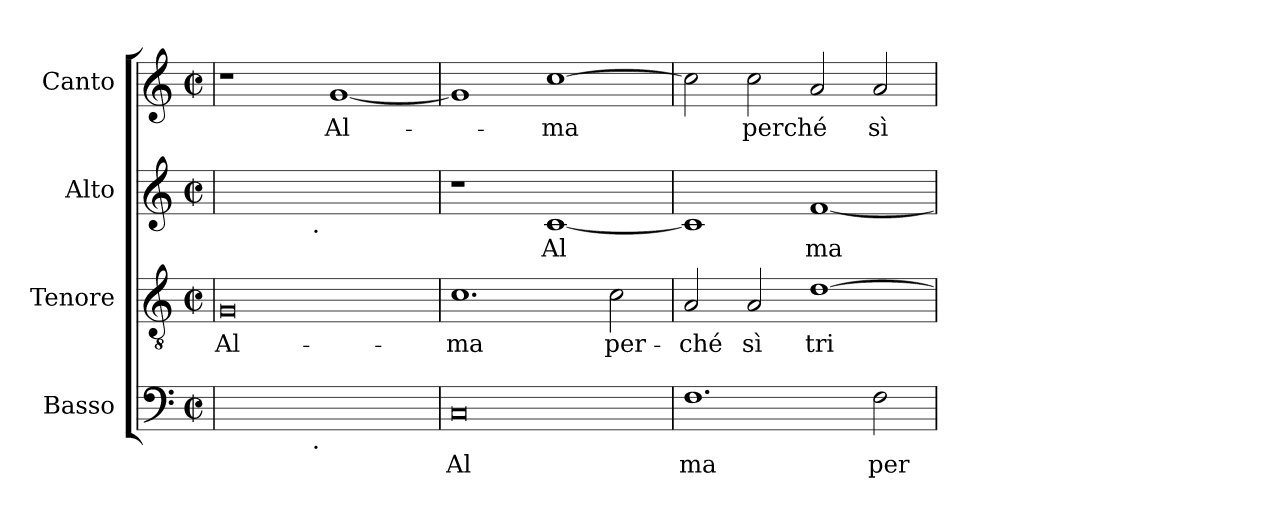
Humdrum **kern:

**kern	**text	**kern	**text	**kern	**text	**kern	**text
*part4	*part4	*part3	*part3	*part2	*part2	*part1	*part1
*staff4	*staff4	*staff3	*staff3	*staff2	*staff2	*staff1	*staff1
*I"Basso	*	*I"Tenore	*	*I"Alto	*	*I"Canto	*
!!LO:PB:g=z
*stria5	*	*stria5	*	*stria5	*	*stria5	*
*clefF4	*	*clefGv2	*	*clefG2	*	*clefG2	*
*M2/2	*	*M2/2	*	*M2/2	*	*M2/2	*
*met(c|)	*	*met(c|)	*	*met(c|)	*	*met(c|)	*
=1	=1!	=1	=1!	=1	=1!	=1!	=1!
!	!	!	!LO:LY:b:cj	!	!	!	!
2...ryy	.	0G	Al-	2...ryy	.	1r	.
!	!	!	!	!LO:TX:b:t=.	!	!	!
!LO:TX:b:t=.	!	!	!	!	!	!	!
1ryy	.	.	.	1ryy	.	.	.
!	!	!	!	!	!	!	!LO:LY:b:cj
.	.	.	.	.	.	[<1g	Al-
16ryy	.	.	.	16ryy	.	.	.
=2	=2	=2	=2	=2	=2	=2	=2
!	!LO:LY:b:cj	!	!LO:LY:b:cj	!	!	!	!
0C	Al	1.c	-ma	1r	.	1g]	.
!	!	!	!	!	!LO:LY:b:cj	!	!LO:LY:b:cj
.	.	.	.	[<1c	Al	[>1cc	-ma
!	!	!	!LO:LY:b:cj	!	!	!	!
.	.	2c\	per-	.	.	.	.
=3	=3	=3	=3	=3	=3	=3	=3
!	!LO:LY:b:cj	!	!LO:LY:b:cj	!	!	!	!
1.F	ma	2A/	-ché	1c]	.	2cc\]	.
!	!	!	!LO:LY:b:cj	!	!	!	!LO:LY:b
.	.	2A/	sì	.	.	2cc\	perché
!	!	!	!LO:LY:b:cj	!	!LO:LY:b:cj	!	!
.	.	[>1d	tri-	[<1f	ma	2a/	.
!	!LO:LY:b:cj	!	!	!	!	!	!LO:LY:b:cj
2F\	per	.	.	.	.	2a/	sì
=	=	=	=	=	=	=	=
*-	*-	*-	*-	*-	*-	*-	*-
